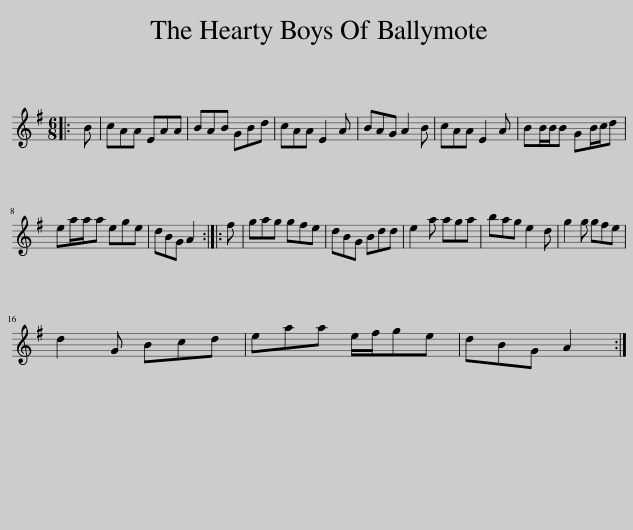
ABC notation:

X:1
L:1/8
M:6/8
I:linebreak $
K:G
V:1 treble
V:1
|: B | cAA EAA | BAB GBd | cAA E2 A | BAG A2 B | %5
 cAA E2 A | BB/B/B GB/c/d |$ ea/a/a ege | dBG A2 :: f | %10
 gag gfe | dBG Bdd | e2 a aga | bag e2 d | g2 g gfe |$ %15
 d2 G Bcd | eaa e/f/ge | dBG A2 :| %18
